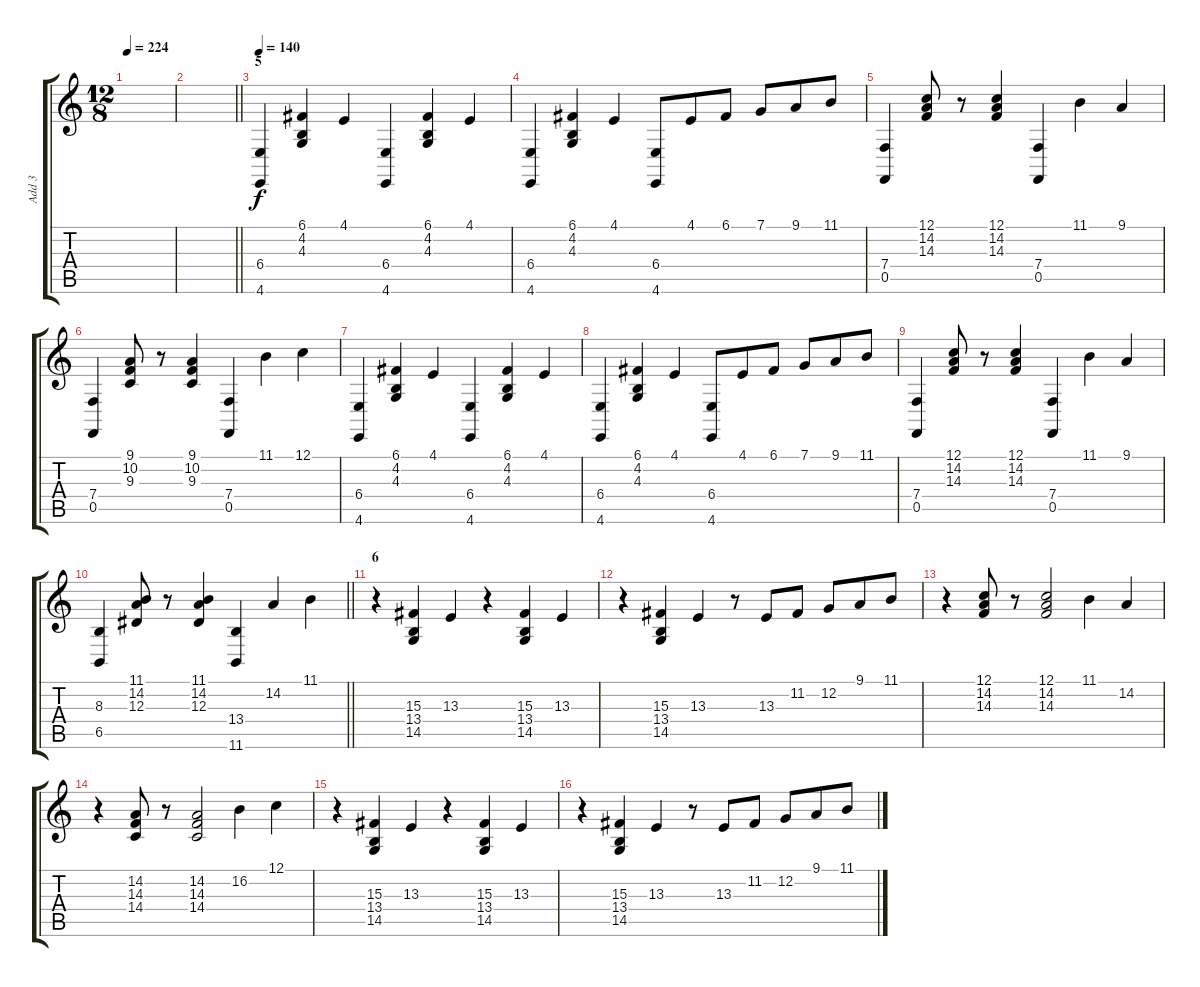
\track ("Add 3" "Add 3") {instrument harpsichord}
\staff {score tabs}
\tuning (C4 G3 Eb3 Bb2 F2 C2) {hide}
\ts (12 8)
\tempo 224
\clef g2
\ks c
|
\barLineRight lightlight
|
\section ("" "5")
\tempo 140
(6.4 4.6).4{instrument harpsichord} (6.1 4.2 4.3).4 4.1.4 (6.4 4.6).4 (6.1 4.2 4.3).4 4.1.4 |
(6.4 4.6).4 (6.1 4.2 4.3).4 4.1.4 (6.4 4.6).8 4.1.8 6.1.8 7.1.8 9.1.8 11.1.8 |
(7.4 0.5).4 (12.1 14.2 14.3).8 r.8 (12.1 14.2 14.3).4 (7.4 0.5).4 11.1.4 9.1.4 |
(7.4 0.5).4 (9.1 10.2 9.3).8 r.8 (9.1 10.2 9.3).4 (7.4 0.5).4 11.1.4 12.1.4 |
(6.4 4.6).4 (6.1 4.2 4.3).4 4.1.4 (6.4 4.6).4 (6.1 4.2 4.3).4 4.1.4 |
(6.4 4.6).4 (6.1 4.2 4.3).4 4.1.4 (6.4 4.6).8 4.1.8 6.1.8 7.1.8 9.1.8 11.1.8 |
(7.4 0.5).4 (12.1 14.2 14.3).8 r.8 (12.1 14.2 14.3).4 (7.4 0.5).4 11.1.4 9.1.4 |
\barLineRight lightlight
(8.3 6.5).4 (11.1 14.2 12.3).8 r.8 (11.1 14.2 12.3).4 (13.4 11.6).4 14.2.4 11.1.4 |
\section ("" "6")
r.4 (15.3 13.4 14.5).4 13.3.4 r.4 (15.3 13.4 14.5).4 13.3.4 |
r.4 (15.3 13.4 14.5).4 13.3.4 r.8 13.3.8 11.2.8 12.2.8 9.1.8 11.1.8 |
r.4 (12.1 14.2 14.3).8 r.8 (12.1 14.2 14.3).2 11.1.4 14.2.4 |
r.4 (14.2 14.3 14.4).8 r.8 (14.2 14.3 14.4).2 16.2.4 12.1.4 |
r.4 (15.3 13.4 14.5).4 13.3.4 r.4 (15.3 13.4 14.5).4 13.3.4 |
r.4 (15.3 13.4 14.5).4 13.3.4 r.8 13.3.8 11.2.8 12.2.8 9.1.8 11.1.8
